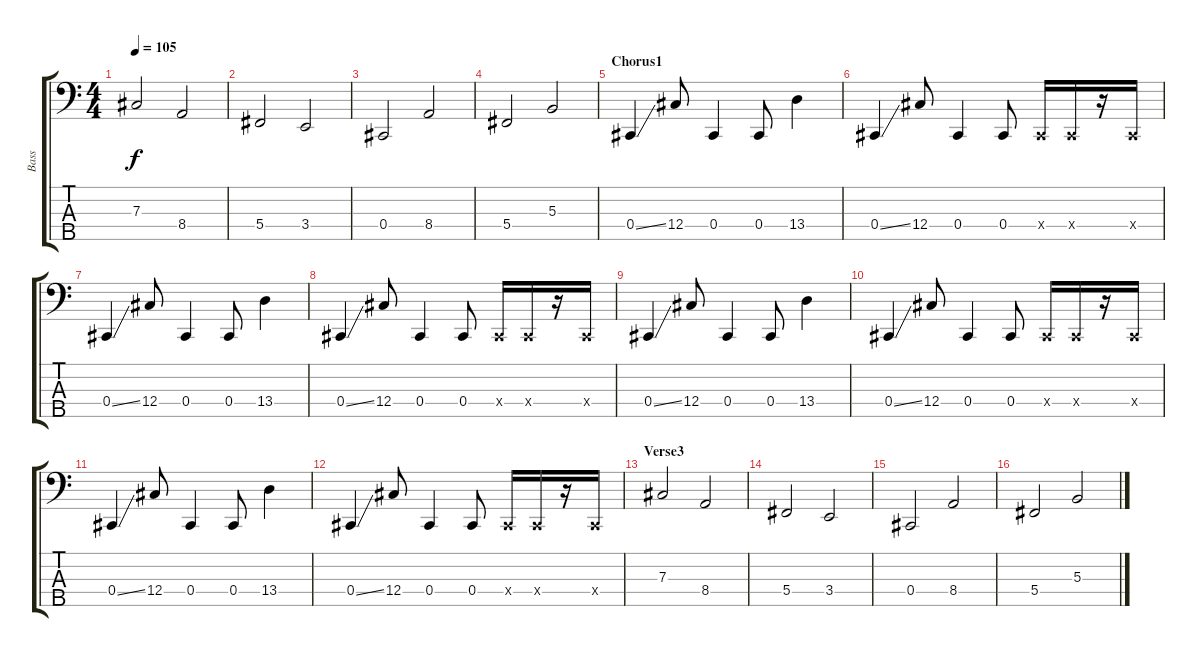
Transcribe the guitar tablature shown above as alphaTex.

\track ("Bass" "Bass") {instrument electricbassfinger}
\staff {score tabs}
\tuning (E2 B1 Gb1 Db1 Bb0) {hide}
\ts (4 4)
\tempo 105
\clef f4
\ks c
7.3.2{dy f} 8.4.2 |
5.4.2 3.4.2 |
0.4.2 8.4.2 |
5.4.2 5.3.2 |
\section ("" "Chorus1")
0.4{ss}.4 12.4.8 0.4.4 0.4.8 13.4.4 |
0.4{ss}.4 12.4.8 0.4.4 0.4.8 0.4{x}.16 0.4{x}.16 r.16 0.4{x}.16 |
0.4{ss}.4 12.4.8 0.4.4 0.4.8 13.4.4 |
0.4{ss}.4 12.4.8 0.4.4 0.4.8 0.4{x}.16 0.4{x}.16 r.16 0.4{x}.16 |
0.4{ss}.4 12.4.8 0.4.4 0.4.8 13.4.4 |
0.4{ss}.4 12.4.8 0.4.4 0.4.8 0.4{x}.16 0.4{x}.16 r.16 0.4{x}.16 |
0.4{ss}.4 12.4.8 0.4.4 0.4.8 13.4.4 |
0.4{ss}.4 12.4.8 0.4.4 0.4.8 0.4{x}.16 0.4{x}.16 r.16 0.4{x}.16 |
\section ("" "Verse3")
7.3.2 8.4.2 |
5.4.2 3.4.2 |
0.4.2 8.4.2 |
5.4.2 5.3.2
